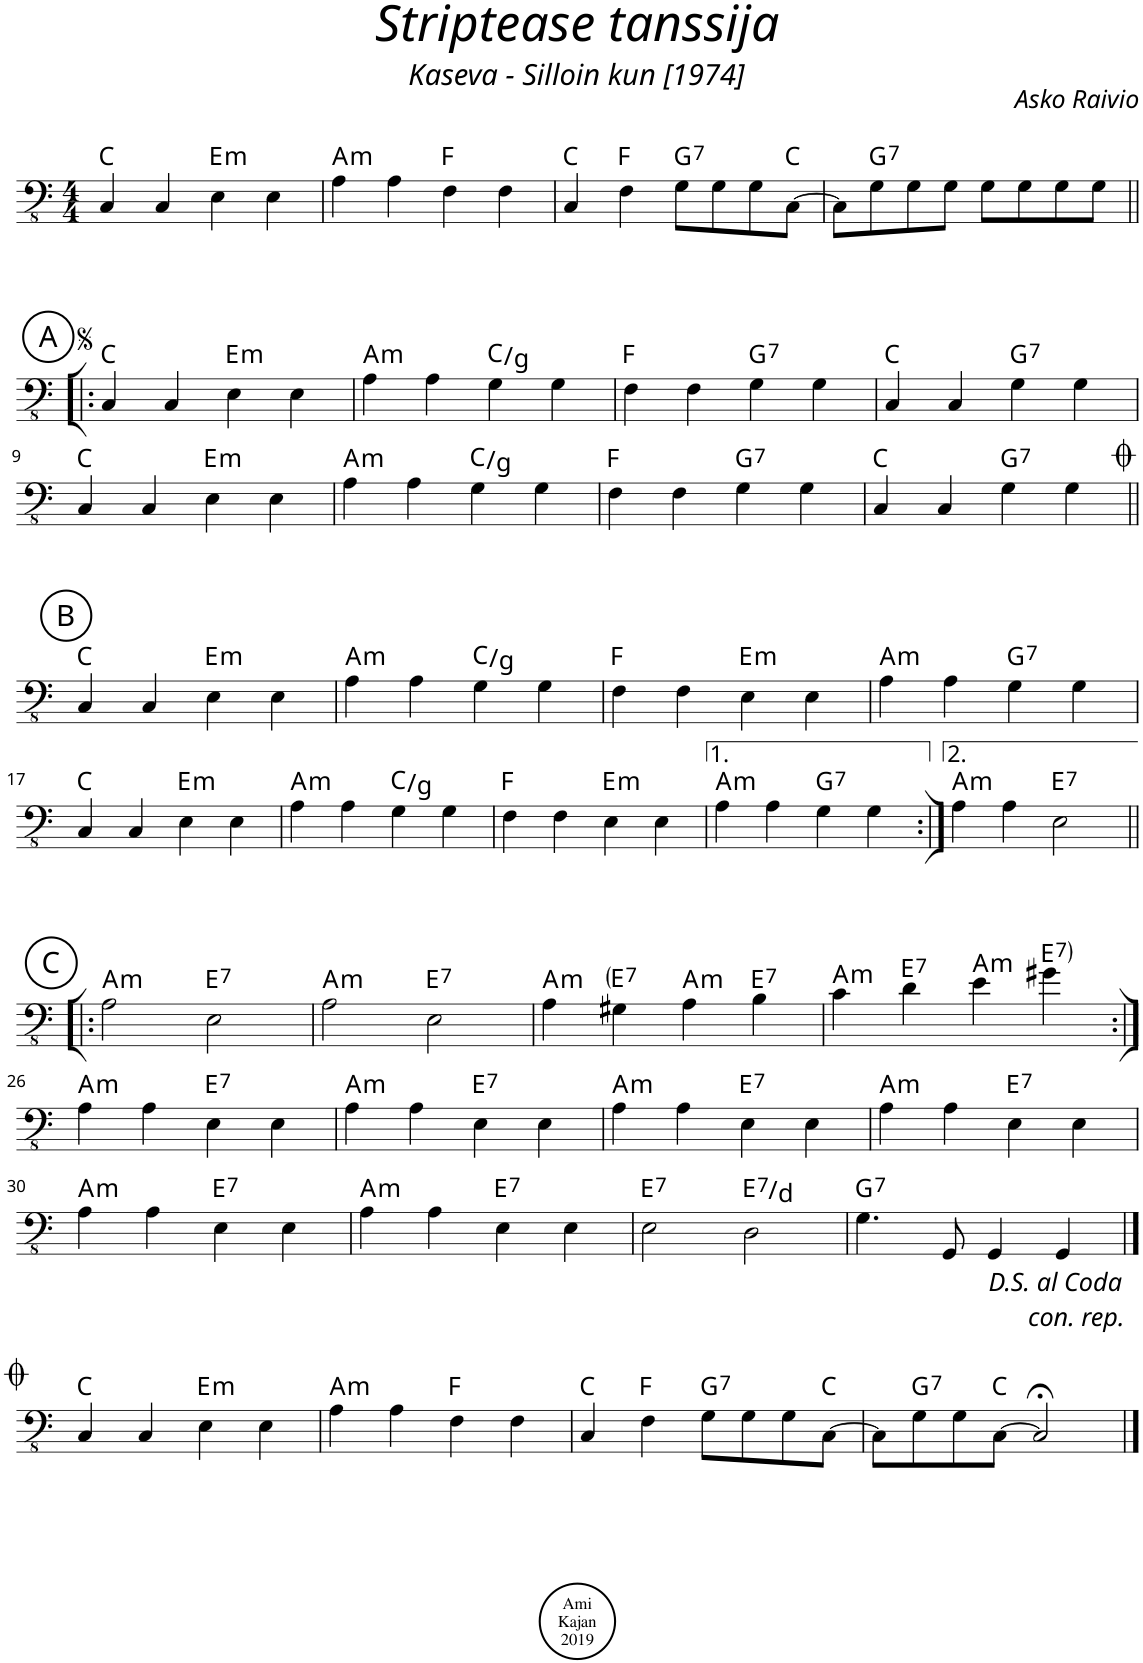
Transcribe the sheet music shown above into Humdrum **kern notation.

**kern	**harte
*part1	*part1
*staff1	*
*I"Acoustic Bass	*
*I'Bass	*
*clefFv4	*
*k[]	*
*M4/4	*
=1	=1
4CC/	C:maj
4CC/	.
!	!LO:H:kt=m
4EE\	E:min
4EE\	.
=2	=2
!	!LO:H:kt=m
4AA\	A:min
4AA\	.
4FF\	F:maj
4FF\	.
=3	=3
4CC/	C:maj
4FF\	F:maj
!	!LO:H:kt=7
8GG\L	G:7
8GG\	.
8GG\	.
[8CC\J	C:maj
=4	=4
8CC\L]	.
!	!LO:H:kt=7
8GG\	G:7
8GG\	.
8GG\J	.
8GG\L	.
8GG\	.
8GG\	.
8GG\J	.
!!LO:LB:g=z
!!LO:REH:place=s1:a:cj:enc=circle:fs=14:t=A
=5!|:	=5!|:
4CC/	C:maj
4CC/	.
!	!LO:H:kt=m
4EE\	E:min
4EE\	.
=6	=6
!	!LO:H:kt=m
4AA\	A:min
4AA\	.
4GG\	C:maj/5
4GG\	.
=7	=7
4FF\	F:maj
4FF\	.
!	!LO:H:kt=7
4GG\	G:7
4GG\	.
=8	=8
4CC/	C:maj
4CC/	.
!	!LO:H:kt=7
4GG\	G:7
4GG\	.
!!LO:LB:g=z
=9	=9
4CC/	C:maj
4CC/	.
!	!LO:H:kt=m
4EE\	E:min
4EE\	.
=10	=10
!	!LO:H:kt=m
4AA\	A:min
4AA\	.
4GG\	C:maj/5
4GG\	.
=11	=11
4FF\	F:maj
4FF\	.
!	!LO:H:kt=7
4GG\	G:7
4GG\	.
=12	=12
4CC/	C:maj
4CC/	.
!	!LO:H:kt=7
4GG\	G:7
4GG\	.
!!LO:LB:g=z
!!LO:REH:place=s1:a:cj:enc=circle:fs=14:t=B
=13||	=13||
4CC/	C:maj
4CC/	.
!	!LO:H:kt=m
4EE\	E:min
4EE\	.
=14	=14
!	!LO:H:kt=m
4AA\	A:min
4AA\	.
4GG\	C:maj/5
4GG\	.
=15	=15
4FF\	F:maj
4FF\	.
!	!LO:H:kt=m
4EE\	E:min
4EE\	.
=16	=16
!	!LO:H:kt=m
4AA\	A:min
4AA\	.
!	!LO:H:kt=7
4GG\	G:7
4GG\	.
!!LO:LB:g=z
=17	=17
4CC/	C:maj
4CC/	.
!	!LO:H:kt=m
4EE\	E:min
4EE\	.
=18	=18
!	!LO:H:kt=m
4AA\	A:min
4AA\	.
4GG\	C:maj/5
4GG\	.
=19	=19
4FF\	F:maj
4FF\	.
!	!LO:H:kt=m
4EE\	E:min
4EE\	.
=20	=20
!	!LO:H:kt=m
4AA\	A:min
4AA\	.
!	!LO:H:kt=7
4GG\	G:7
4GG\	.
=21:|!	=21:|!
!	!LO:H:kt=m
4AA\	A:min
4AA\	.
!	!LO:H:kt=7
2EE\	E:7
!!LO:LB:g=z
!!LO:REH:place=s1:a:cj:enc=circle:fs=14:t=C
=22!|:	=22!|:
!	!LO:H:kt=m
2AA\	A:min
!	!LO:H:kt=7
2EE\	E:7
=23	=23
!	!LO:H:kt=m
2AA\	A:min
!	!LO:H:kt=7
2EE\	E:7
=24	=24
!	!LO:H:kt=m
4AA\	A:min
!	!LO:H:kt=7
4GG#X\	E:7
!	!LO:H:kt=m
4AA\	A:min
!	!LO:H:kt=7
4BB\	E:7
=25	=25
!	!LO:H:kt=m
4C\	A:min
!	!LO:H:kt=7
4D\	E:7
!	!LO:H:kt=m
4E\	A:min
!	!LO:H:kt=7
4G#X\	E:7
!!LO:LB:g=z
=26:|!	=26:|!
!	!LO:H:kt=m
4AA\	A:min
4AA\	.
!	!LO:H:kt=7
4EE\	E:7
4EE\	.
=27	=27
!	!LO:H:kt=m
4AA\	A:min
4AA\	.
!	!LO:H:kt=7
4EE\	E:7
4EE\	.
=28	=28
!	!LO:H:kt=m
4AA\	A:min
4AA\	.
!	!LO:H:kt=7
4EE\	E:7
4EE\	.
=29	=29
!	!LO:H:kt=m
4AA\	A:min
4AA\	.
!	!LO:H:kt=7
4EE\	E:7
4EE\	.
!!LO:LB:g=z
=30	=30
!	!LO:H:kt=m
4AA\	A:min
4AA\	.
!	!LO:H:kt=7
4EE\	E:7
4EE\	.
=31	=31
!	!LO:H:kt=m
4AA\	A:min
4AA\	.
!	!LO:H:kt=7
4EE\	E:7
4EE\	.
=32	=32
!	!LO:H:kt=7
2EE\	E:7
!	!LO:H:kt=7
2DD\	E:7/b7
=33	=33
4.GG\	G:7
8GGG/	.
4GGG/	.
4GGG/	.
!LO:TX:b:t=D.S. al Coda\ncon. rep.	!LO:H:kt=7
!!LO:LB:g=z
==34	==34
4CC/	C:maj
4CC/	.
!	!LO:H:kt=m
4EE\	E:min
4EE\	.
=35	=35
!	!LO:H:kt=m
4AA\	A:min
4AA\	.
4FF\	F:maj
4FF\	.
=36	=36
4CC/	C:maj
4FF\	F:maj
!	!LO:H:kt=7
8GG\L	G:7
8GG\	.
8GG\	.
[8CC\J	C:maj
=37	=37
8CC\L]	.
!	!LO:H:kt=7
8GG\	G:7
8GG\	.
[8CC\J	C:maj
2CC;</]	.
==	==
*-	*-
